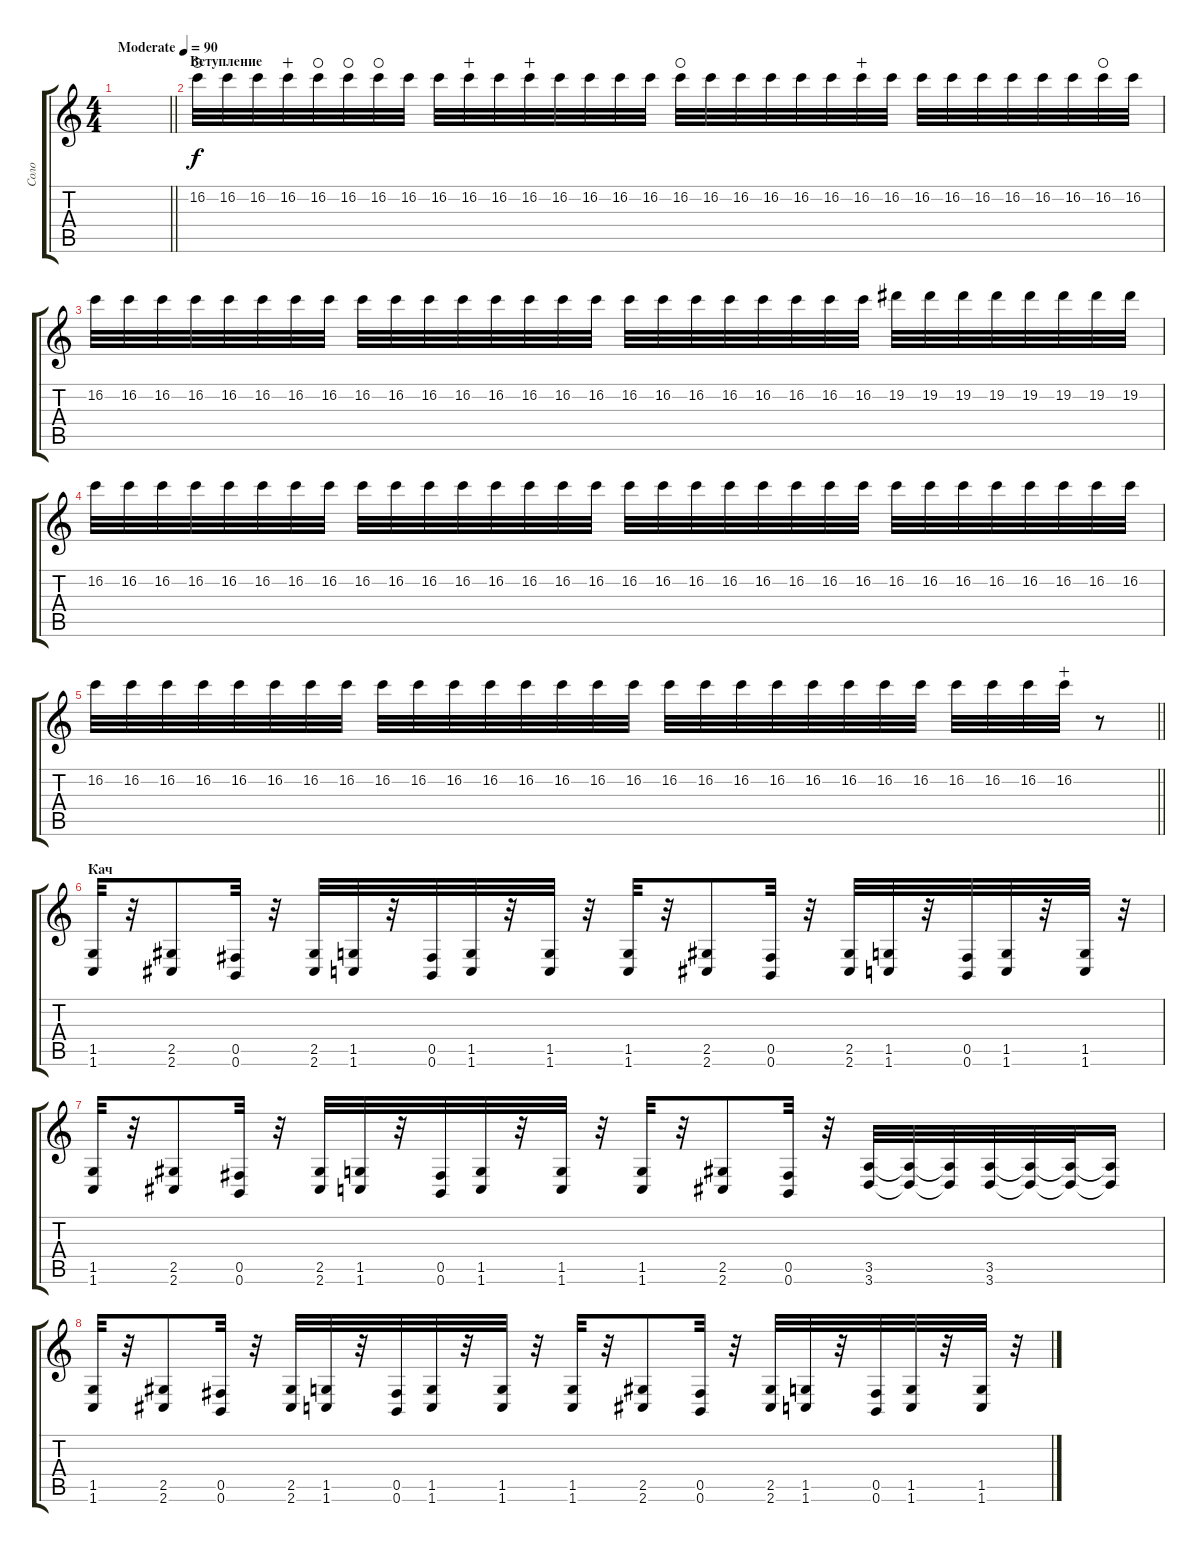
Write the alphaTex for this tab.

\track ("Соло" "Соло") {instrument distortionguitar}
\staff {score tabs}
\tuning (Db4 Ab3 E3 B2 Gb2 B1) {hide}
\ts (4 4)
\tempo (90 "Moderate")
\clef g2
\barLineRight lightlight
\ks c
|
\section ("" "Вступление")
16.2.32{waho} 16.2.32 16.2.32 16.2.32{wahc} 16.2.32{waho} 16.2.32{waho} 16.2.32{waho} 16.2.32 16.2.32 16.2.32{wahc} 16.2.32 16.2.32{wahc} 16.2.32 16.2.32 16.2.32 16.2.32 16.2.32{waho} 16.2.32 16.2.32 16.2.32 16.2.32 16.2.32 16.2.32{wahc} 16.2.32 16.2.32 16.2.32 16.2.32 16.2.32 16.2.32 16.2.32 16.2.32{waho} 16.2.32 |
16.2.32 16.2.32 16.2.32 16.2.32 16.2.32 16.2.32 16.2.32 16.2.32 16.2.32 16.2.32 16.2.32 16.2.32 16.2.32 16.2.32 16.2.32 16.2.32 16.2.32 16.2.32 16.2.32 16.2.32 16.2.32 16.2.32 16.2.32 16.2.32 19.2.32 19.2.32 19.2.32 19.2.32 19.2.32 19.2.32 19.2.32 19.2.32 |
16.2.32 16.2.32 16.2.32 16.2.32 16.2.32 16.2.32 16.2.32 16.2.32 16.2.32 16.2.32 16.2.32 16.2.32 16.2.32 16.2.32 16.2.32 16.2.32 16.2.32 16.2.32 16.2.32 16.2.32 16.2.32 16.2.32 16.2.32 16.2.32 16.2.32 16.2.32 16.2.32 16.2.32 16.2.32 16.2.32 16.2.32 16.2.32 |
\barLineRight lightlight
16.2.32 16.2.32 16.2.32 16.2.32 16.2.32 16.2.32 16.2.32 16.2.32 16.2.32 16.2.32 16.2.32 16.2.32 16.2.32 16.2.32 16.2.32 16.2.32 16.2.32 16.2.32 16.2.32 16.2.32 16.2.32 16.2.32 16.2.32 16.2.32 16.2.32 16.2.32 16.2.32 16.2.32{wahc} r.8 |
\section ("" "Кач")
(1.5 1.6).32 r.32 (2.5 2.6).8 (0.5 0.6).32 r.32 (2.5 2.6).32 (1.5 1.6).32 r.32 (0.5 0.6).32 (1.5 1.6).32 r.32 (1.5 1.6).32 r.32 (1.5 1.6).32 r.32 (2.5 2.6).8 (0.5 0.6).32 r.32 (2.5 2.6).32 (1.5 1.6).32 r.32 (0.5 0.6).32 (1.5 1.6).32 r.32 (1.5 1.6).32 r.32 |
(1.5 1.6).32 r.32 (2.5 2.6).8 (0.5 0.6).32 r.32 (2.5 2.6).32 (1.5 1.6).32 r.32 (0.5 0.6).32 (1.5 1.6).32 r.32 (1.5 1.6).32 r.32 (1.5 1.6).32 r.32 (2.5 2.6).8 (0.5 0.6).32 r.32 (3.5 3.6).32 (3.5{t} 3.6{t}).32 (3.5{t} 3.6{t}).32 (3.5 3.6).32 (3.5{t} 3.6{t}).32 (3.5{t} 3.6{t}).32 (3.5{t} 3.6{t}).16 |
(1.5 1.6).32 r.32 (2.5 2.6).8 (0.5 0.6).32 r.32 (2.5 2.6).32 (1.5 1.6).32 r.32 (0.5 0.6).32 (1.5 1.6).32 r.32 (1.5 1.6).32 r.32 (1.5 1.6).32 r.32 (2.5 2.6).8 (0.5 0.6).32 r.32 (2.5 2.6).32 (1.5 1.6).32 r.32 (0.5 0.6).32 (1.5 1.6).32 r.32 (1.5 1.6).32 r.32
